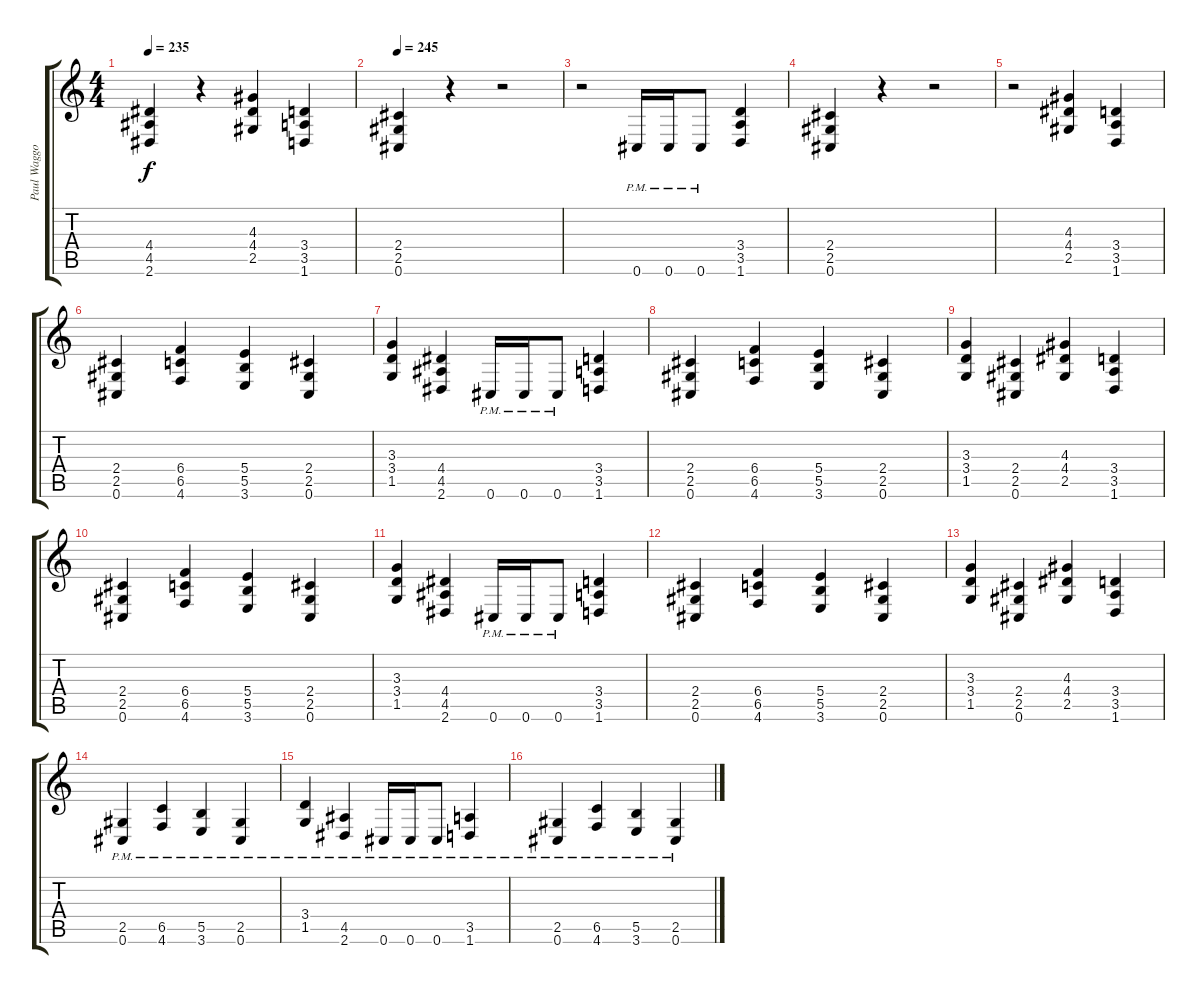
\track ("Paul Waggoner Rhythm Gtr." "Paul Waggo") {instrument distortionguitar}
\staff {score tabs}
\tuning (Db4 Ab3 E3 B2 Gb2 Db2) {hide}
\ts (4 4)
\tempo 235
\clef g2
\ks c
(4.4 4.5 2.6).4{dy f} r.4 (4.3 4.4 2.5).4 (3.4 3.5 1.6).4 |
\tempo 245
(2.4 2.5 0.6).4 r.4 r.2 |
r.2 0.6{pm}.16 0.6{pm}.16 0.6{pm}.8 (3.4 3.5 1.6).4 |
(2.4 2.5 0.6).4 r.4 r.2 |
r.2 (4.3 4.4 2.5).4 (3.4 3.5 1.6).4 |
(2.4 2.5 0.6).4 (6.4 6.5 4.6).4 (5.4 5.5 3.6).4 (2.4 2.5 0.6).4 |
(3.3 3.4 1.5).4 (4.4 4.5 2.6).4 0.6{pm}.16 0.6{pm}.16 0.6{pm}.8 (3.4 3.5 1.6).4 |
(2.4 2.5 0.6).4 (6.4 6.5 4.6).4 (5.4 5.5 3.6).4 (2.4 2.5 0.6).4 |
(3.3 3.4 1.5).4 (2.4 2.5 0.6).4 (4.3 4.4 2.5).4 (3.4 3.5 1.6).4 |
(2.4 2.5 0.6).4 (6.4 6.5 4.6).4 (5.4 5.5 3.6).4 (2.4 2.5 0.6).4 |
(3.3 3.4 1.5).4 (4.4 4.5 2.6).4 0.6{pm}.16 0.6{pm}.16 0.6{pm}.8 (3.4 3.5 1.6).4 |
(2.4 2.5 0.6).4 (6.4 6.5 4.6).4 (5.4 5.5 3.6).4 (2.4 2.5 0.6).4 |
(3.3 3.4 1.5).4 (2.4 2.5 0.6).4 (4.3 4.4 2.5).4 (3.4 3.5 1.6).4 |
(2.5{pm} 0.6{pm}).4 (6.5{pm} 4.6{pm}).4 (5.5{pm} 3.6{pm}).4 (2.5{pm} 0.6{pm}).4 |
(3.4{pm} 1.5{pm}).4 (4.5{pm} 2.6{pm}).4 0.6{pm}.16 0.6{pm}.16 0.6{pm}.8 (3.5{pm} 1.6{pm}).4 |
(2.5{pm} 0.6{pm}).4 (6.5{pm} 4.6{pm}).4 (5.5{pm} 3.6{pm}).4 (2.5{pm} 0.6{pm}).4
